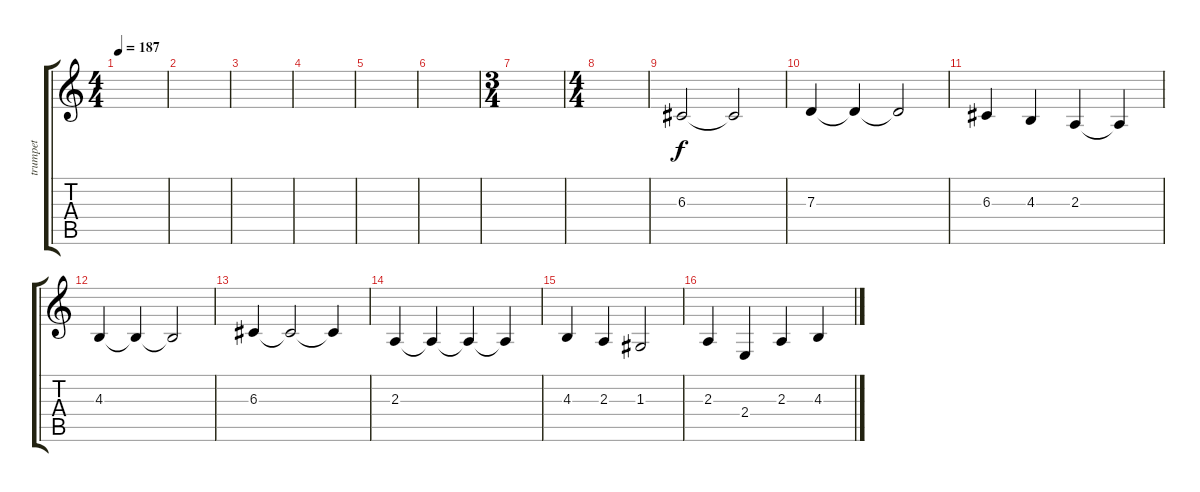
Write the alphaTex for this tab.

\track ("trumpet" "trumpet") {instrument tuba}
\staff {score tabs}
\tuning (E4 B3 G3 D3 A2 E2) {hide}
\ts (4 4)
\tempo 187
\clef g2
\ks c
|
|
|
|
|
|
\ts (3 4)
|
\ts (4 4)
|
6.3.2 6.3{t}.2 |
7.3.4 7.3{t}.4 7.3{t}.2 |
6.3.4 4.3.4 2.3.4 2.3{t}.4 |
4.3.4 4.3{t}.4 4.3{t}.2 |
6.3.4 6.3{t}.2 6.3{t}.4 |
2.3.4 2.3{t}.4 2.3{t}.4 2.3{t}.4 |
4.3.4 2.3.4 1.3.2 |
2.3.4 2.4.4 2.3.4 4.3.4
